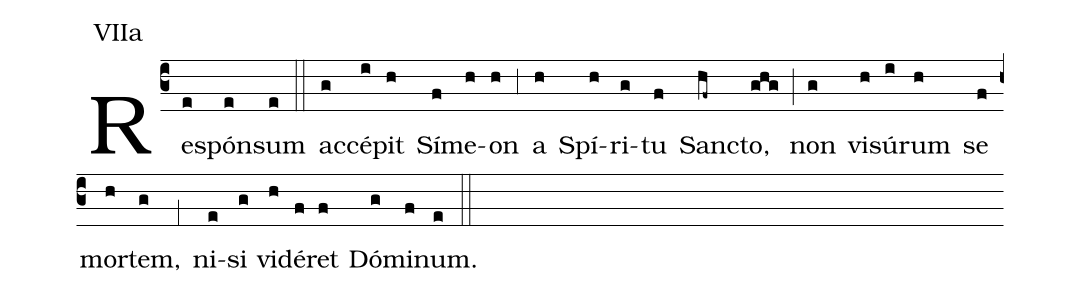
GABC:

annotation: VIIa;
%%
(c3) Re(e)spón(e)sum(e) (::) ac(g)cé(i)pit(h) Sí(f)me(h)on(h) (;3) a(h) Spí(h)ri(g)tu(f) San(hf~)cto,(ghg) (;) non(g) vi(h)sú(i)rum(h) se(f) mor(h)tem,(g) (;1) ni(e)si(g) vi(h)dé(f)ret(f) Dó(g)mi(f)num.(e) (::)
